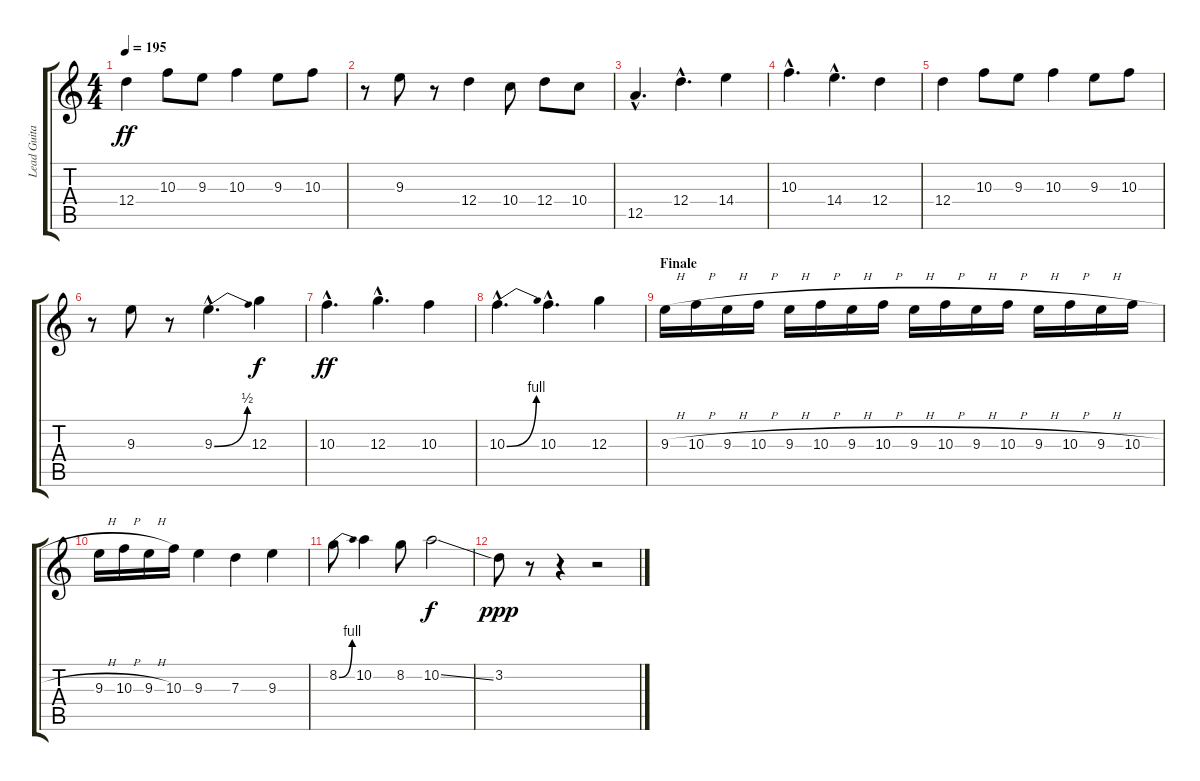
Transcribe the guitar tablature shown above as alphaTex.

\track ("Lead Guitar (Li)" "Lead Guita") {instrument distortionguitar}
\staff {score tabs}
\tuning (E4 B3 G3 D3 A2 E2) {hide}
\ts (4 4)
\tempo 195
\clef g2
\ks c
12.4.4{dy ff} 10.3.8 9.3.8 10.3.4 9.3.8 10.3.8 |
r.8 9.3.8 r.8 12.4.4 10.4.8 12.4.8 10.4.8 |
12.5{hac}.4{d} 12.4{hac}.4{d} 14.4.4 |
10.3{hac}.4{d} 14.4{hac}.4{d} 12.4.4 |
12.4.4 10.3.8 9.3.8 10.3.4 9.3.8 10.3.8 |
r.8 9.3.8 r.8 9.3{be (bend 0 0 60 2) hac}.4{d} 12.3.4{dy f} |
10.3{hac}.4{d dy ff} 12.3{hac}.4{d} 10.3.4 |
10.3{be (bend 0 0 60 4) hac}.4{d} 10.3{hac}.4{d} 12.3.4 |
\section ("" "Finale")
9.3{h}.16 10.3{h}.16 9.3{h}.16 10.3{h}.16 9.3{h}.16 10.3{h}.16 9.3{h}.16 10.3{h}.16 9.3{h}.16 10.3{h}.16 9.3{h}.16 10.3{h}.16 9.3{h}.16 10.3{h}.16 9.3{h}.16 10.3{h}.16 |
9.3{h}.16 10.3{h}.16 9.3{h}.16 10.3.16 9.3.4 7.3.4 9.3.4 |
8.2{be (bend 0 0 60 4)}.8 10.2.4 8.2.8 10.2{ss}.2{dy f} |
3.2.8{dy ppp} r.8 r.4 r.2
